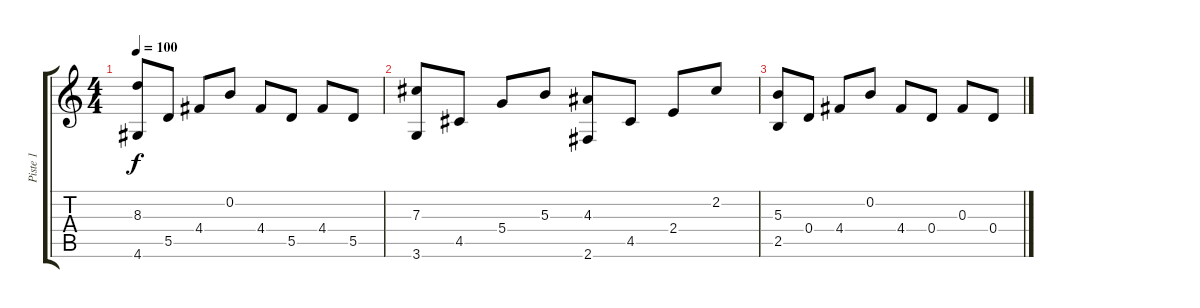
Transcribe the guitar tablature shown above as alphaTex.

\track ("Piste 1" "Piste 1") {instrument acousticguitarnylon}
\staff {score tabs}
\tuning (D4 B3 Gb3 D3 A2 E2) {hide}
\ts (4 4)
\tempo 100
\clef g2
\ks c
(8.3 4.6).8{dy f} 5.5.8 4.4.8 0.2.8 4.4.8 5.5.8 4.4.8 5.5.8 |
(7.3 3.6).8 4.5.8 5.4.8 5.3.8 (4.3 2.6).8 4.5.8 2.4.8 2.2.8 |
(5.3 2.5).8 0.4.8 4.4.8 0.2.8 4.4.8 0.4.8 0.3.8 0.4.8
